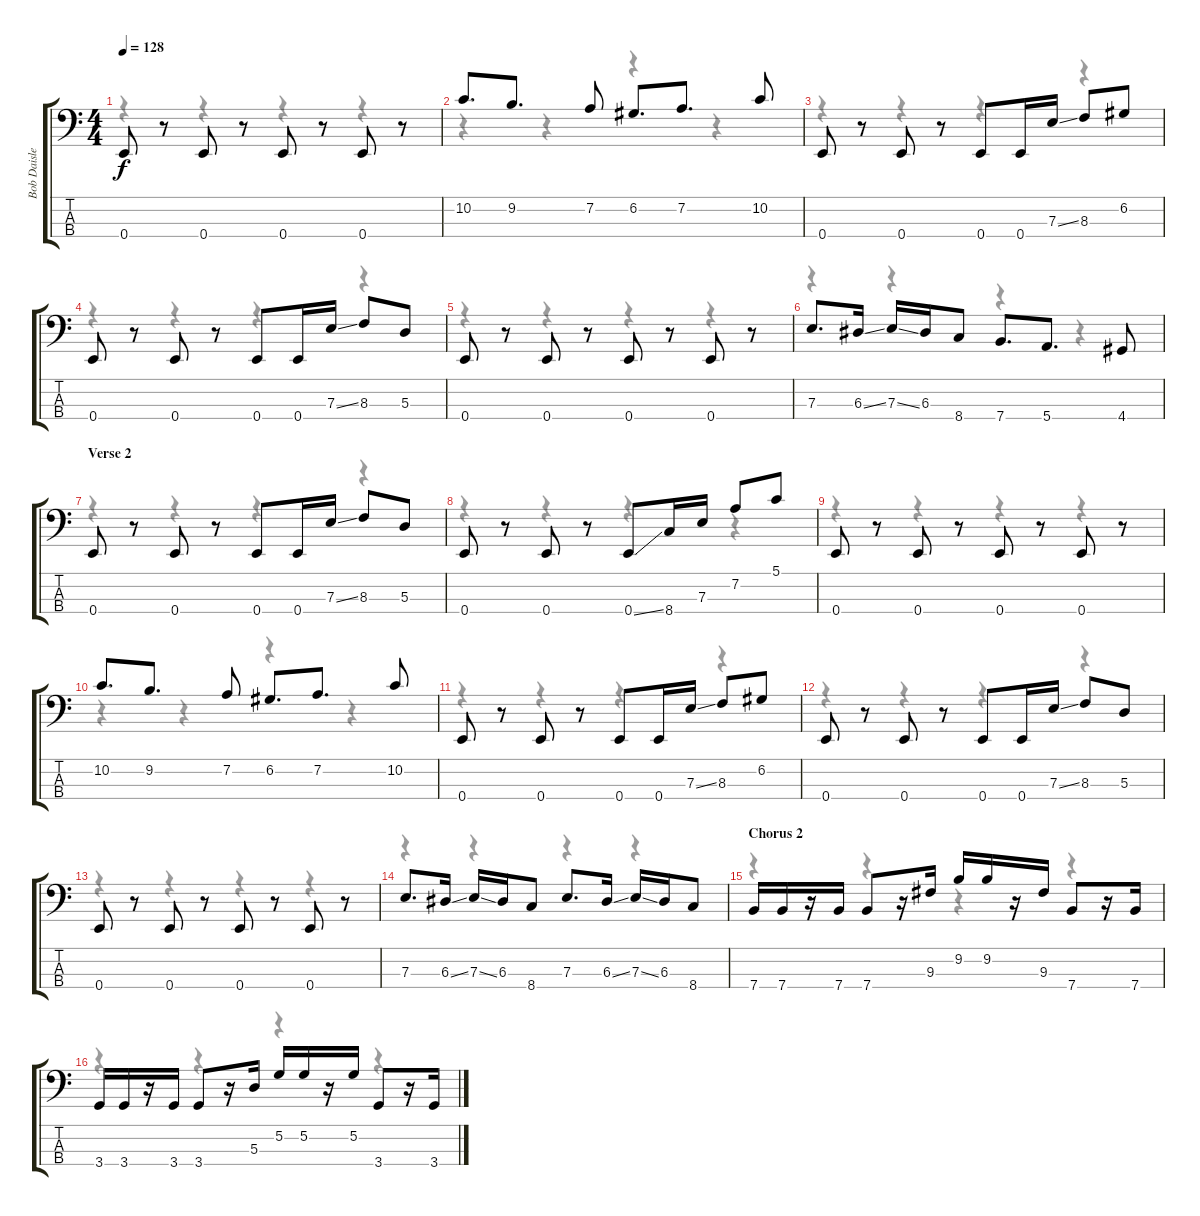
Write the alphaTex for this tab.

\track ("Bob Daisley - Bass" "Bob Daisle") {instrument electricbassfinger}
\staff {score tabs}
\tuning (G2 D2 A1 E1) {hide}
\voice
\ts (4 4)
\tempo 128
\clef f4
\ks c
0.4.8{dy f} r.8 0.4.8 r.8 0.4.8 r.8 0.4.8 r.8 |
10.2.8{d} 9.2.8{d} 7.2.8 6.2.8{d} 7.2.8{d} 10.2.8 |
0.4.8 r.8 0.4.8 r.8 0.4.8 0.4.16 7.3{ss}.16 8.3.8 6.2.8 |
0.4.8 r.8 0.4.8 r.8 0.4.8 0.4.16 7.3{ss}.16 8.3.8 5.3.8 |
0.4.8 r.8 0.4.8 r.8 0.4.8 r.8 0.4.8 r.8 |
7.3.8{d} 6.3{ss}.16 7.3{ss}.16 6.3.16 8.4.8 7.4.8{d} 5.4.8{d} 4.4.8 |
\section ("" "Verse 2")
0.4.8 r.8 0.4.8 r.8 0.4.8 0.4.16 7.3{ss}.16 8.3.8 5.3.8 |
0.4.8 r.8 0.4.8 r.8 0.4{ss}.8 8.4.16 7.3.16 7.2.8 5.1.8 |
0.4.8 r.8 0.4.8 r.8 0.4.8 r.8 0.4.8 r.8 |
10.2.8{d} 9.2.8{d} 7.2.8 6.2.8{d} 7.2.8{d} 10.2.8 |
0.4.8 r.8 0.4.8 r.8 0.4.8 0.4.16 7.3{ss}.16 8.3.8 6.2.8 |
0.4.8 r.8 0.4.8 r.8 0.4.8 0.4.16 7.3{ss}.16 8.3.8 5.3.8 |
0.4.8 r.8 0.4.8 r.8 0.4.8 r.8 0.4.8 r.8 |
7.3.8{d} 6.3{ss}.16 7.3{ss}.16 6.3.16 8.4.8 7.3.8{d} 6.3{ss}.16 7.3{ss}.16 6.3.16 8.4.8 |
\section ("" "Chorus 2")
7.4.16 7.4.16 r.16 7.4.16 7.4.8 r.16 9.3.16 9.2.16 9.2.16 r.16 9.3.16 7.4.8 r.16 7.4.16 |
3.4.16 3.4.16 r.16 3.4.16 3.4.8 r.16 5.3.16 5.2.16 5.2.16 r.16 5.2.16 3.4.8 r.16 3.4.16
\voice
\clef f4
\ottava regular
\simile none
\ks c
r.4{dy f} r.4 r.4 r.4 |
r.4 r.4 r.4 r.4 |
r.4 r.4 r.4 r.4 |
r.4 r.4 r.4 r.4 |
r.4 r.4 r.4 r.4 |
r.4 r.4 r.4 r.4 |
r.4 r.4 r.4 r.4 |
r.4 r.4 r.4 r.4 |
r.4 r.4 r.4 r.4 |
r.4 r.4 r.4 r.4 |
r.4 r.4 r.4 r.4 |
r.4 r.4 r.4 r.4 |
r.4 r.4 r.4 r.4 |
r.4 r.4 r.4 r.4 |
r.4 r.4 r.4 r.4 |
r.4 r.4 r.4 r.4
